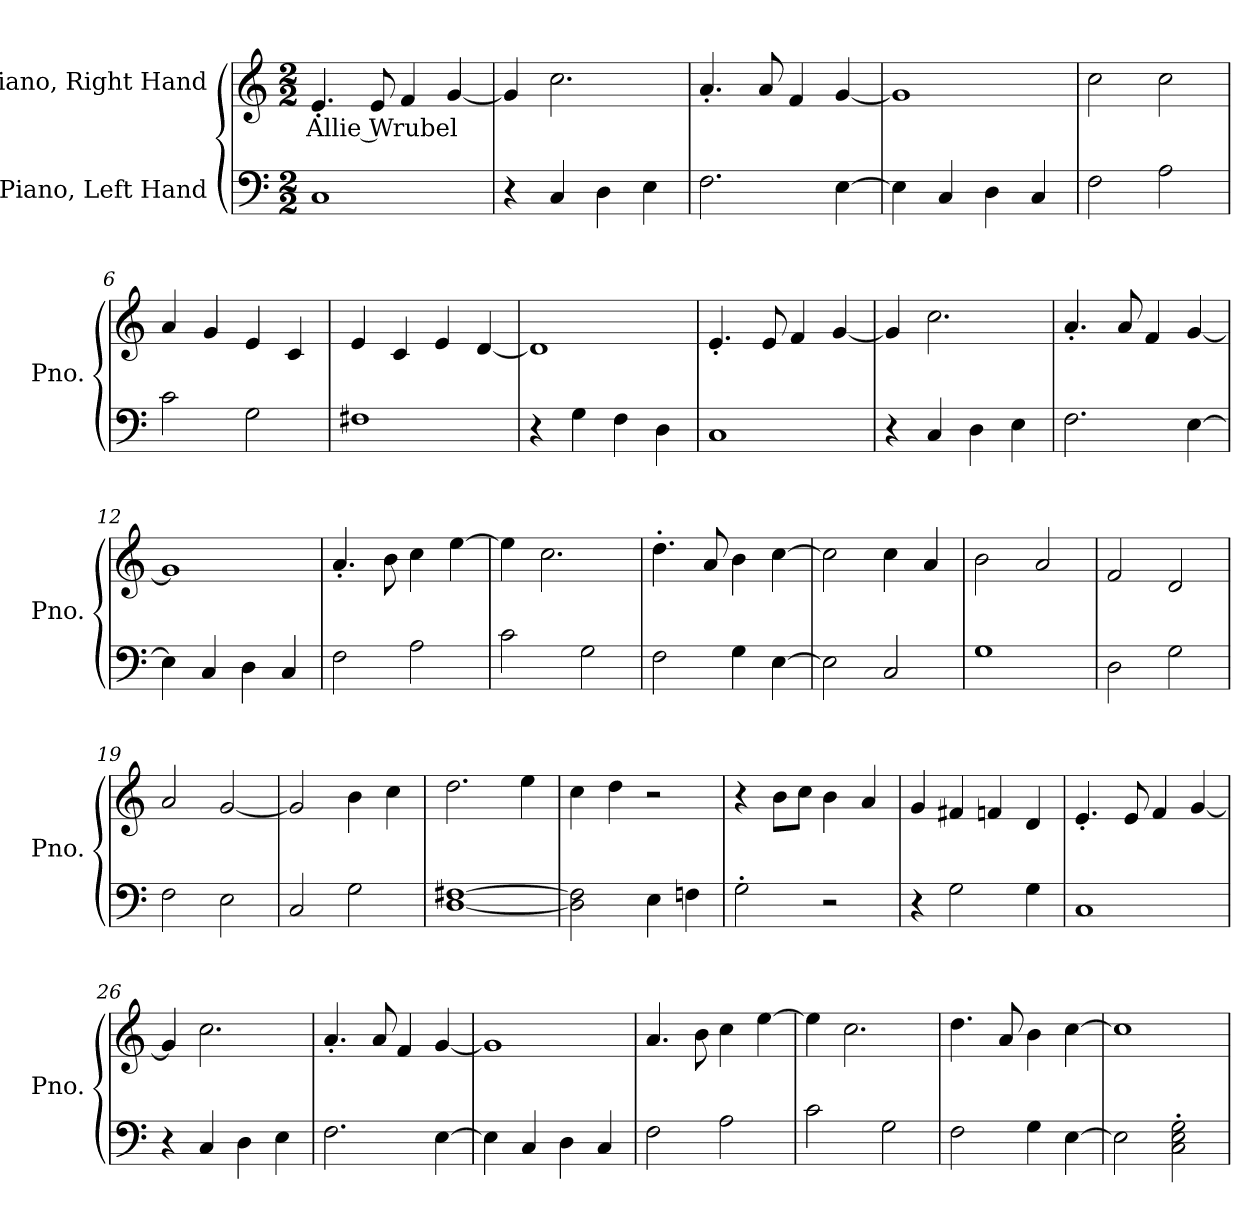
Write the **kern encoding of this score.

**kern	**kern	**text
*part2	*part1	*part1
*staff2	*staff1	*staff1
*I"Piano, Left Hand	*I"Piano, Right Hand	*
*I'Pno.	*I'Pno.	*
*clefF4	*clefG2	*
*k[]	*k[]	*
*M2/2	*M2/2	*
*MM100	*MM100	*
=1	=1	=1
!	!	!LO:LY:b
1C	4.e'/	Allie Wrubel
.	8e/	.
.	4f/	.
.	[4g/	.
=2	=2	=2
4r	4g/]	.
4C/	2.cc\	.
4D\	.	.
4E\	.	.
=3	=3	=3
2.F\	4.a'/	.
.	8a/	.
.	4f/	.
[4E\	[4g/	.
=4	=4	=4
4E\]	1g]	.
4C/	.	.
4D\	.	.
4C/	.	.
=5	=5	=5
2F\	2cc\	.
2A\	2cc\	.
=6	=6	=6
2c\	4a/	.
.	4g/	.
2G\	4e/	.
.	4c/	.
!!LO:LB:g=z
=7	=7	=7
1F#X	4e/	.
.	4c/	.
.	4e/	.
.	[4d/	.
=8	=8	=8
4r	1d]	.
4G\	.	.
4F\	.	.
4D\	.	.
=9	=9	=9
1C	4.e'/	.
.	8e/	.
.	4f/	.
.	[4g/	.
=10	=10	=10
4r	4g/]	.
4C/	2.cc\	.
4D\	.	.
4E\	.	.
=11	=11	=11
2.F\	4.a'/	.
.	8a/	.
.	4f/	.
[4E\	[4g/	.
=12	=12	=12
4E\]	1g]	.
4C/	.	.
4D\	.	.
4C/	.	.
=13	=13	=13
2F\	4.a'/	.
.	8b\	.
2A\	4cc\	.
.	[4ee\	.
=14	=14	=14
2c\	4ee\]	.
.	2.cc\	.
2G\	.	.
!!LO:LB:g=z
=15	=15	=15
2F\	4.dd'\	.
.	8a/	.
4G\	4b\	.
[4E\	[4cc\	.
=16	=16	=16
2E\]	2cc\]	.
2C/	4cc\	.
.	4a/	.
=17	=17	=17
1G	2b\	.
.	2a/	.
=18	=18	=18
2D\	2f/	.
2G\	2d/	.
=19	=19	=19
2F\	2a/	.
2E\	[2g/	.
=20	=20	=20
2C/	2g/]	.
2G\	4b\	.
.	4cc\	.
=21	=21	=21
[1D [1F#X	2.dd\	.
.	4ee\	.
=22	=22	=22
2D\] 2F#\]	4cc\	.
.	4dd\	.
4E\	2r	.
4Fn\	.	.
=23	=23	=23
2G'\	4r	.
.	8b\L	.
.	8cc\J	.
2r	4b\	.
.	4a/	.
!!LO:LB:g=z
=24	=24	=24
4r	4g/	.
2G\	4f#X/	.
.	4fn/	.
4G\	4d/	.
=25	=25	=25
1C	4.e'/	.
.	8e/	.
.	4f/	.
.	[4g/	.
=26	=26	=26
4r	4g/]	.
4C/	2.cc\	.
4D\	.	.
4E\	.	.
=27	=27	=27
2.F\	4.a'/	.
.	8a/	.
.	4f/	.
[4E\	[4g/	.
=28	=28	=28
4E\]	1g]	.
4C/	.	.
4D\	.	.
4C/	.	.
=29	=29	=29
2F\	4.a/	.
.	8b\	.
2A\	4cc\	.
.	[4ee\	.
=30	=30	=30
2c\	4ee\]	.
.	2.cc\	.
2G\	.	.
=31	=31	=31
2F\	4.dd\	.
.	8a/	.
4G\	4b\	.
[4E\	[4cc\	.
!!LO:LB:g=z
=32	=32	=32
2E\]	1cc]	.
2C\' 2E\' 2G\'	.	.
=	=	=
*-	*-	*-
